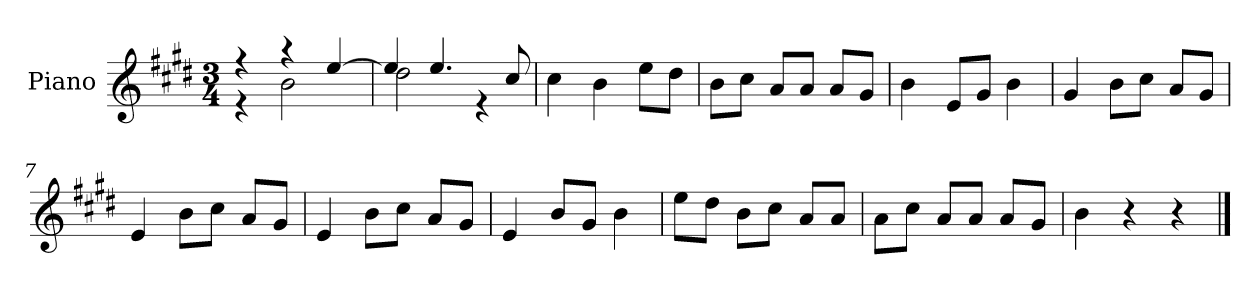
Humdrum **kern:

**kern
*part1
*staff1
*I"Piano
*I'P-no
*clefG2
*k[f#c#g#d#]
*M3/4
*MM180
=1
*^
4r	4r
4r	2b\
[4ee/	.
=2	=2
4ee/]	2dd#\
4.ee/	.
.	4r
8cc#/	.
*v	*v
=3
4cc#\
4b\
8ee\L
8dd#\J
=4
8b\L
8cc#\J
8a/L
8a/J
8a/L
8g#/J
=5
4b\
8e/L
8g#/J
4b\
=6
4g#/
8b\L
8cc#\J
8a/L
8g#/J
=7
4e/
8b\L
8cc#\J
8a/L
8g#/J
!!LO:LB:g=z
=8
4e/
8b\L
8cc#\J
8a/L
8g#/J
=9
4e/
8b/L
8g#/J
4b\
=10
8ee\L
8dd#\J
8b\L
8cc#\J
8a/L
8a/J
=11
8a\L
8cc#\J
8a/L
8a/J
8a/L
8g#/J
=12
4b\
4r
4r
==
*-
